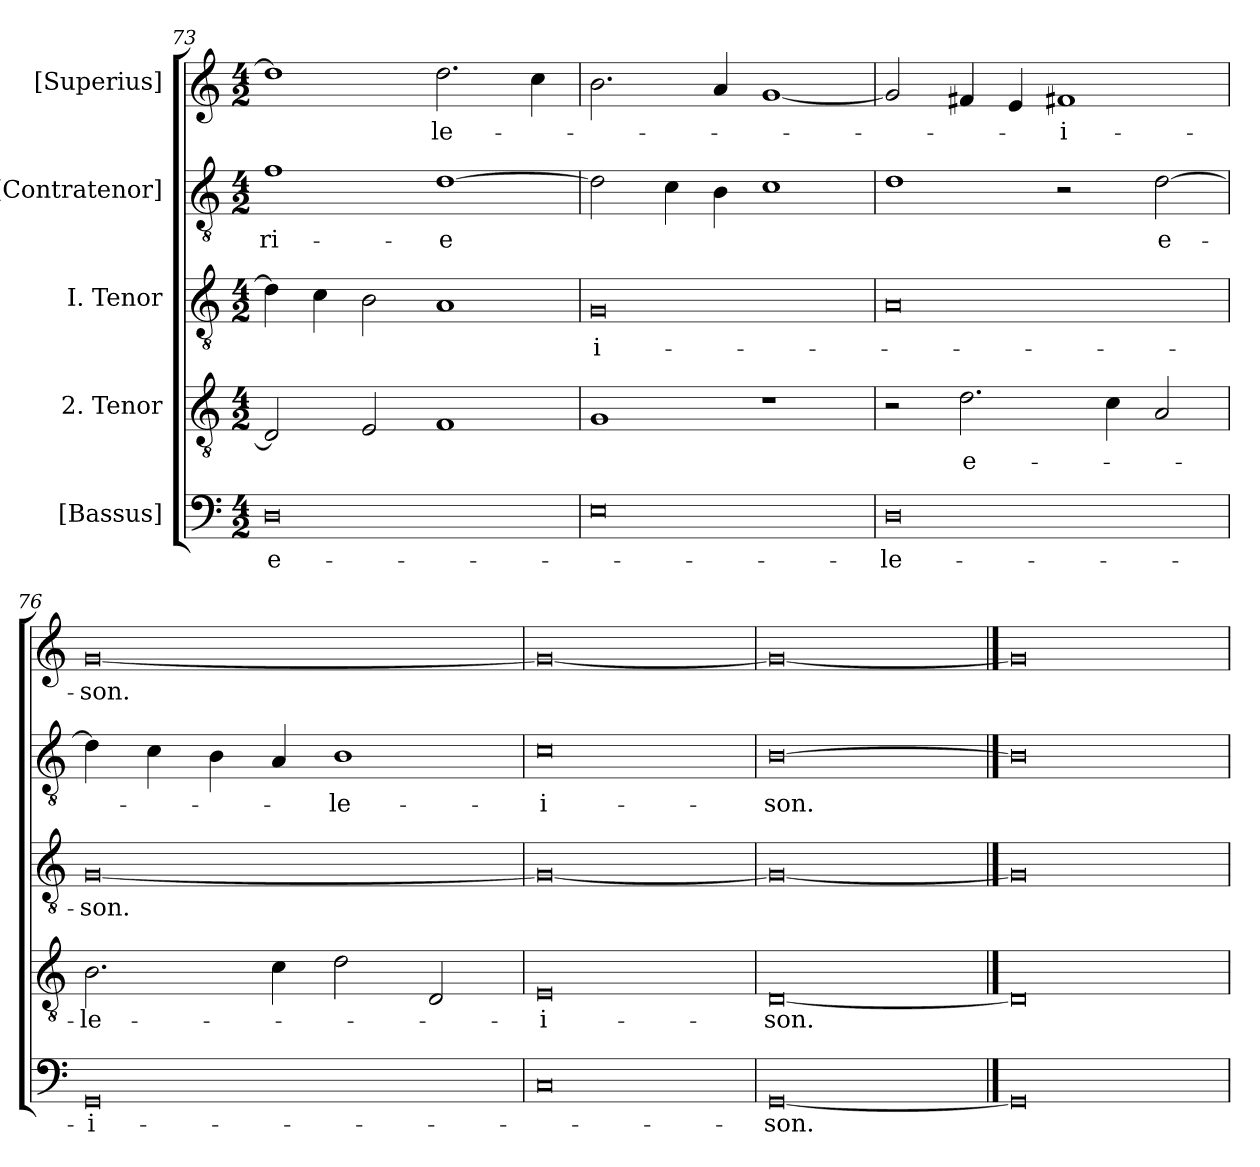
**kern	**text	**kern	**text	**kern	**text	**kern	**text	**kern	**text
*part5	*part5	*part4	*part4	*part3	*part3	*part2	*part2	*part1	*part1
*staff5	*staff5	*staff4	*staff4	*staff3	*staff3	*staff2	*staff2	*staff1	*staff1
*I"[Bassus]	*	*I"2. Tenor	*	*I"I. Tenor	*	*I"[Contratenor]	*	*I"[Superius]	*
*clefF4	*	*clefGv2	*	*clefGv2	*	*clefGv2	*	*clefG2	*
*k[]	*	*k[]	*	*k[]	*	*k[]	*	*k[]	*
*M4/2	*	*M4/2	*	*M4/2	*	*M4/2	*	*M4/2	*
=73	=73	=73	=73	=73	=73	=73	=73	=73	=73
0D\	e-	2D/]	.	4d\]	.	1f\	-ri-	1dd\]	.
.	.	.	.	4c\	.	.	.	.	.
.	.	2E/	.	2B\	.	.	.	.	.
.	.	1F/	.	1A/	.	[1d\	-e	2.dd\	-le-
.	.	.	.	.	.	.	.	4cc\	.
=74	=74	=74	=74	=74	=74	=74	=74	=74	=74
0E\	.	1G/	.	0G/	-i-	2d\]	.	2.b\	.
.	.	.	.	.	.	4c\	.	.	.
.	.	.	.	.	.	4B\	.	4a/	.
.	.	1r	.	.	.	1c\	.	[1g/	.
=75	=75	=75	=75	=75	=75	=75	=75	=75	=75
0D\	-le-	2r	.	0A/	.	1d\	.	2g/]	.
.	.	2.d\	e-	.	.	.	.	4f#X/	.
.	.	.	.	.	.	.	.	4e/	.
.	.	.	.	.	.	2r	.	1f#X/	-i-
.	.	4c\	.	.	.	.	.	.	.
.	.	2A/	.	.	.	[2d\	e-	.	.
=76	=76	=76	=76	=76	=76	=76	=76	=76	=76
0GG/	-i-	2.B\	-le-	[0G/	-son.	4d\]	.	[0g/	-son.
.	.	.	.	.	.	4c\	.	.	.
.	.	.	.	.	.	4B\	.	.	.
.	.	4c\	.	.	.	4A/	.	.	.
.	.	2d\	.	.	.	1B\	-le-	.	.
.	.	2D/	.	.	.	.	.	.	.
=77	=77	=77	=77	=77	=77	=77	=77	=77	=77
0C/	.	0E/	-i-	0G/_	.	0c\	-i-	0g/_	.
=78	=78	=78	=78	=78	=78	=78	=78	=78	=78
[0GG/	-son.	[0D/	-son.	0G/_	.	[0B\	-son.	0g/_	.
==79	==79	==79	==79	==79	==79	==79	==79	==79	==79
0GG/]	.	0D/]	.	0G/]	.	0B\]	.	0g/]	.
=	=	=	=	=	=	=	=	=	=
*-	*-	*-	*-	*-	*-	*-	*-	*-	*-
